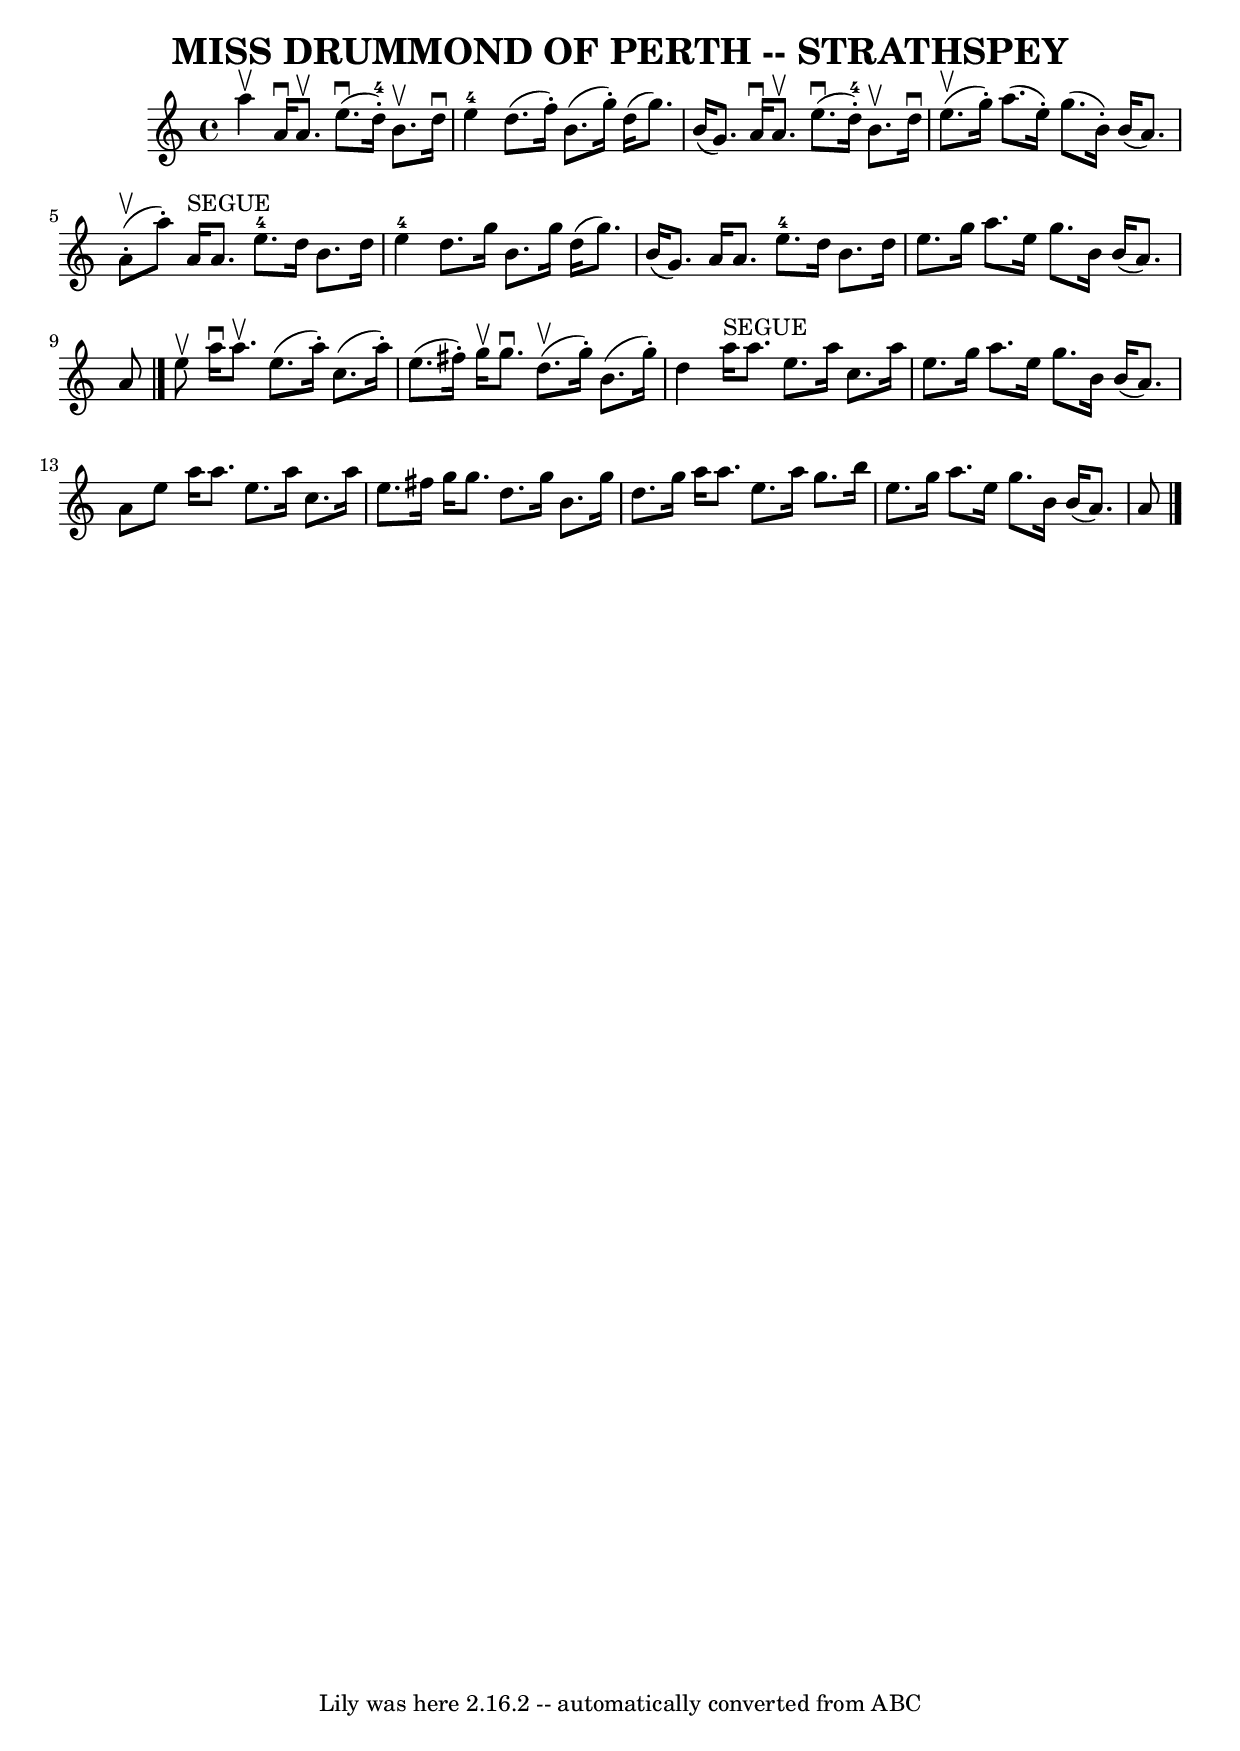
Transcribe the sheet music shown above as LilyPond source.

\version "2.7.40"
\include "Mammoth.ily"
\header {
	book = "Ryan's Mammoth Collection of Fiddle Tunes"
	composer = ""
	crossRefNumber = "1"
	footnotes = ""
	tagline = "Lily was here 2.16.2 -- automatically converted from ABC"
	title = "MISS DRUMMOND OF PERTH -- STRATHSPEY"
}
voicedefault =  {
\set Score.defaultBarType = "empty"

 \override Staff.TimeSignature #'style = #'C
 \time 4/4 \key a \minor a''4^\upbow   |
 a'16^\downbow a'8. 
^\upbow e''8. (^\downbow d''16-4-.) b'8.^\upbow d''16^\downbow 
 e''4-4   |
 d''8. (f''16 -.) b'8. (g''16 -.) d''16 
(g''8.) b'16 (g'8.)   |
 a'16^\downbow a'8.^\upbow  
 e''8. (^\downbow d''16-4-.) b'8.^\upbow d''16^\downbow     
e''8. (^\upbow g''16 -.)   |
 a''8. (e''16 -.) g''8. (
b'16 -.) b'16 (a'8.) a'8 (^\upbow-. a''8 -.)   |
       
a'16^"SEGUE" a'8. e''8.-4 d''16 b'8. d''16 e''4-4   
|
 d''8. g''16 b'8. g''16 d''16 (g''8.) b'16 (
g'8.)   |
 a'16 a'8. e''8.-4 d''16 b'8. d''16   
 e''8. g''16    |
 a''8. e''16 g''8. b'16 b'16 (a'8.  
-) a'8    \bar "|." e''8^\upbow   |
 a''16^\downbow a''8. 
^\upbow e''8. (a''16 -.) c''8. (a''16 -.) e''8. (fis''16 -. 
-)   |
 g''16^\upbow g''8.^\downbow d''8. (^\upbow g''16 -. 
-) b'8. (g''16 -.) d''4    |
 a''16^"SEGUE" a''8.    
e''8. a''16 c''8. a''16 e''8. g''16    |
 a''8. e''16 
 g''8. b'16 b'16 (a'8.) a'8 e''8    |
 a''16    
a''8. e''8. a''16 c''8. a''16 e''8. fis''16    |
   
g''16 g''8. d''8. g''16 b'8. g''16 d''8. g''16    |
 
 a''16 a''8. e''8. a''16 g''8. b''16 e''8. g''16    
|
 a''8. e''16 g''8. b'16 b'16 (a'8.) a'8    
\bar "|."   
}

\score{
    <<

	\context Staff="default"
	{
	    \voicedefault 
	}

    >>
	\layout {
	}
	\midi {}
}
